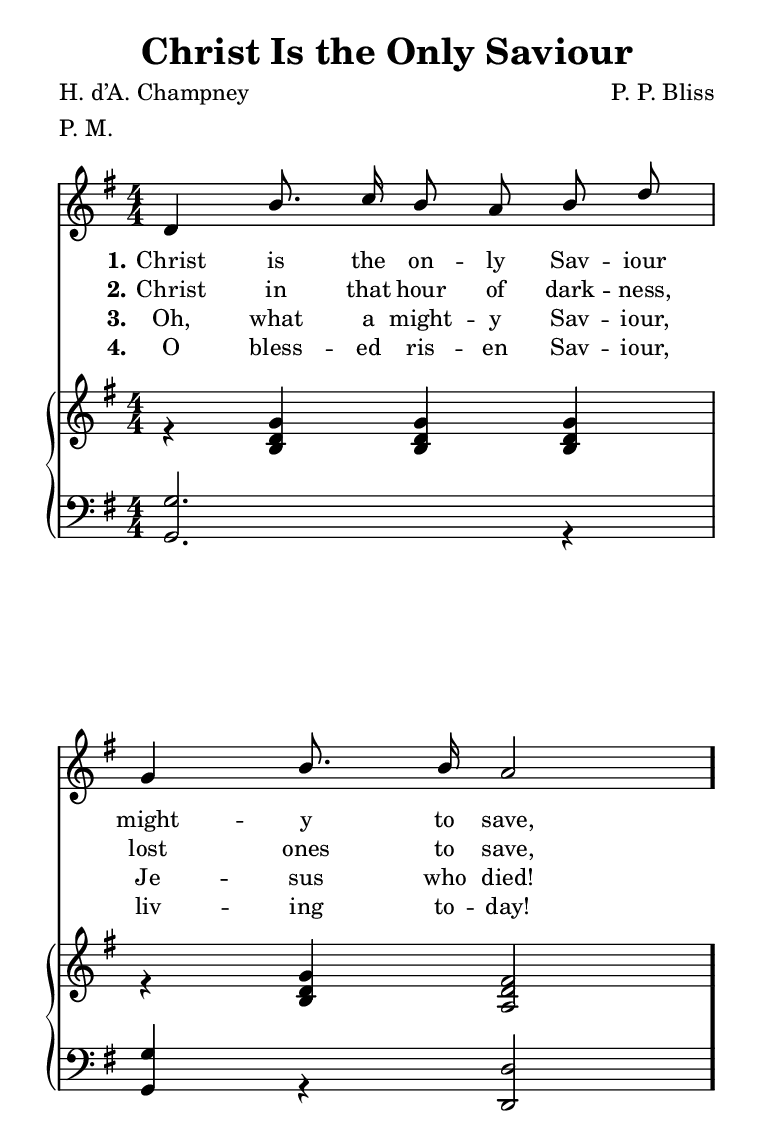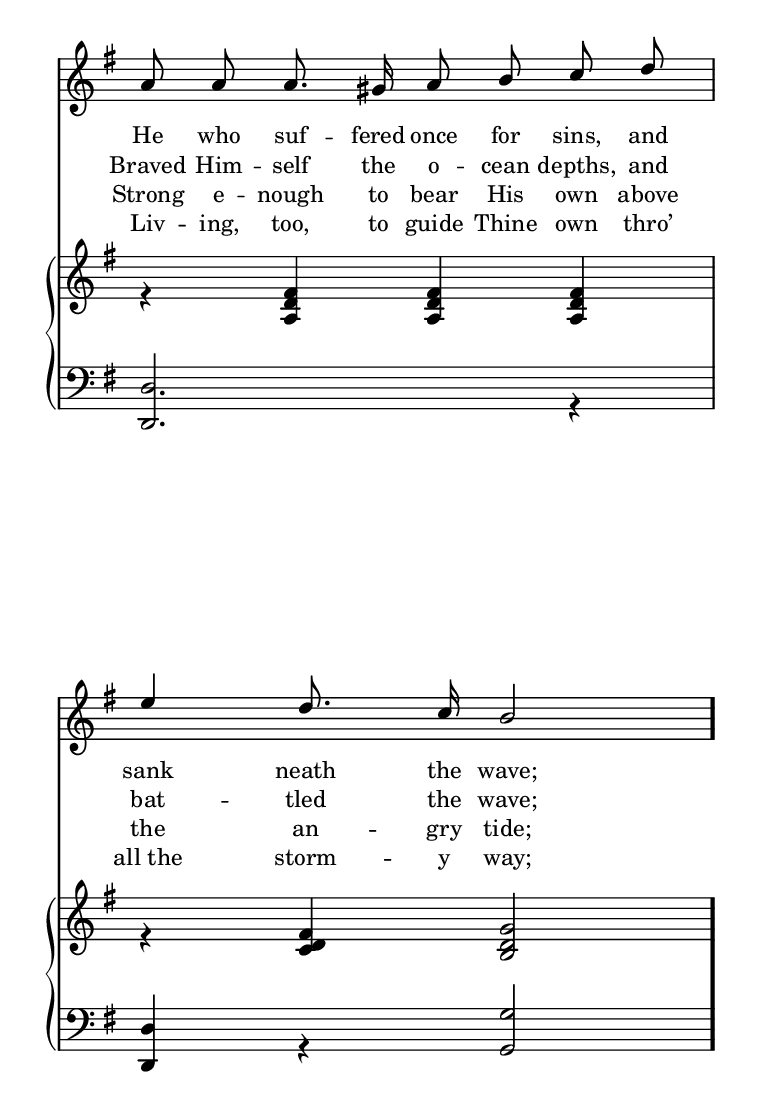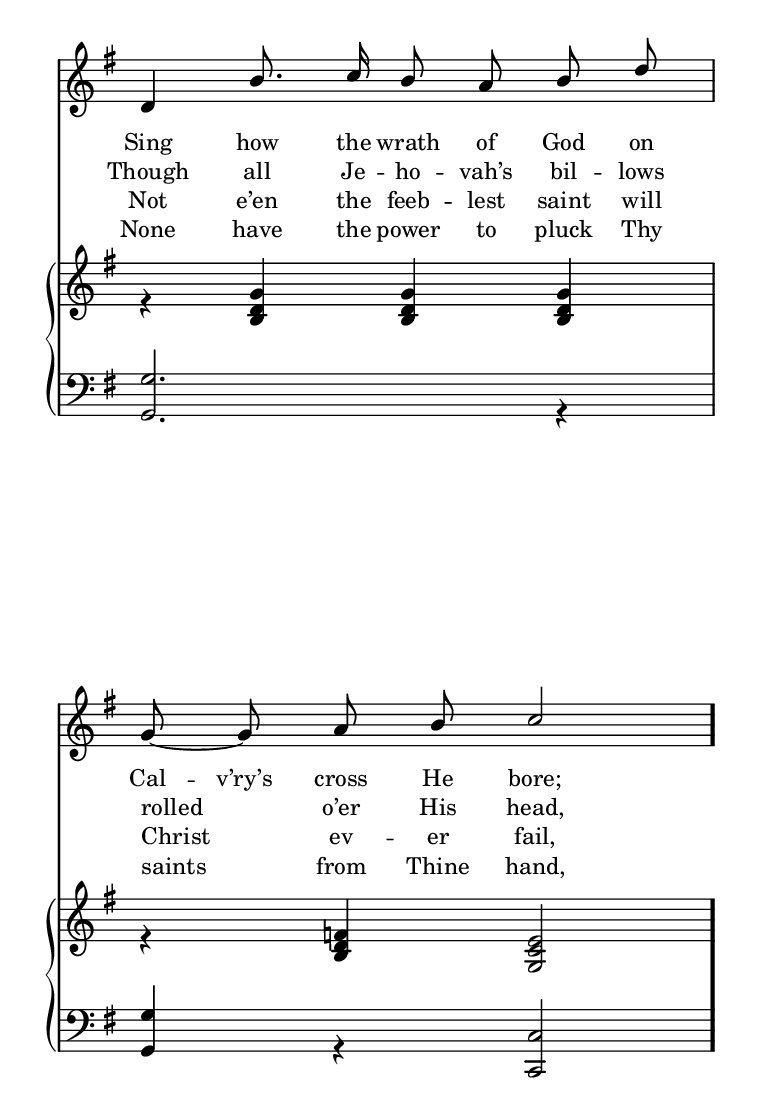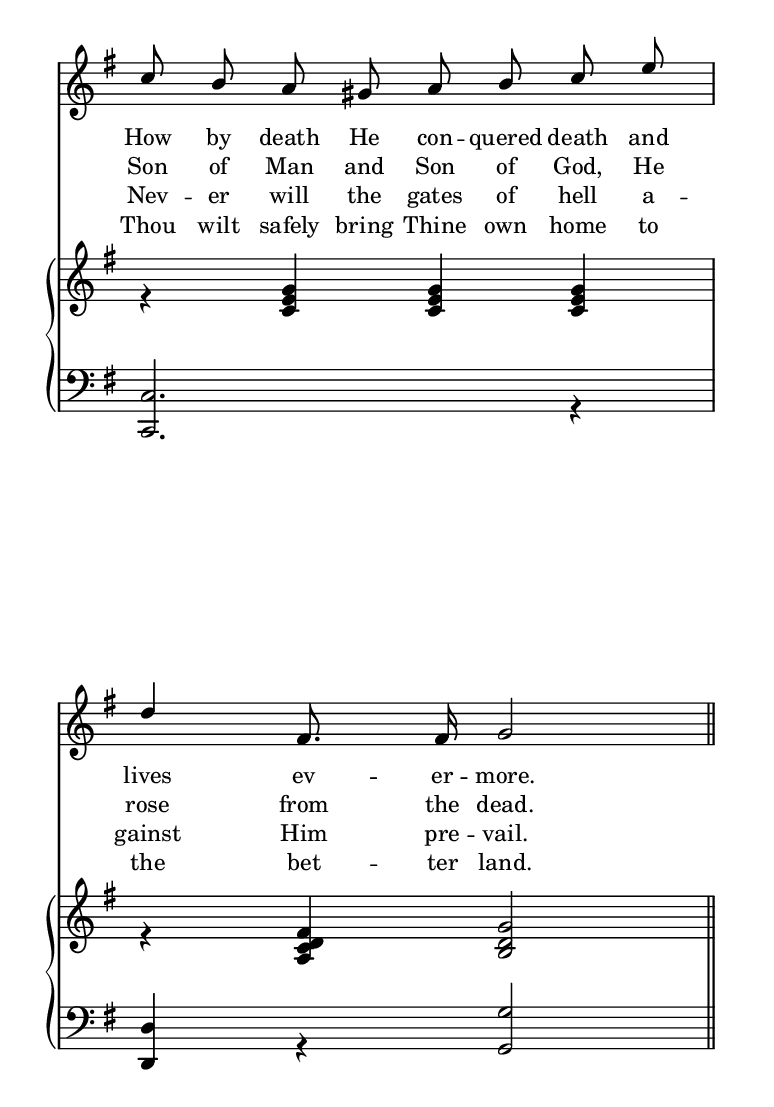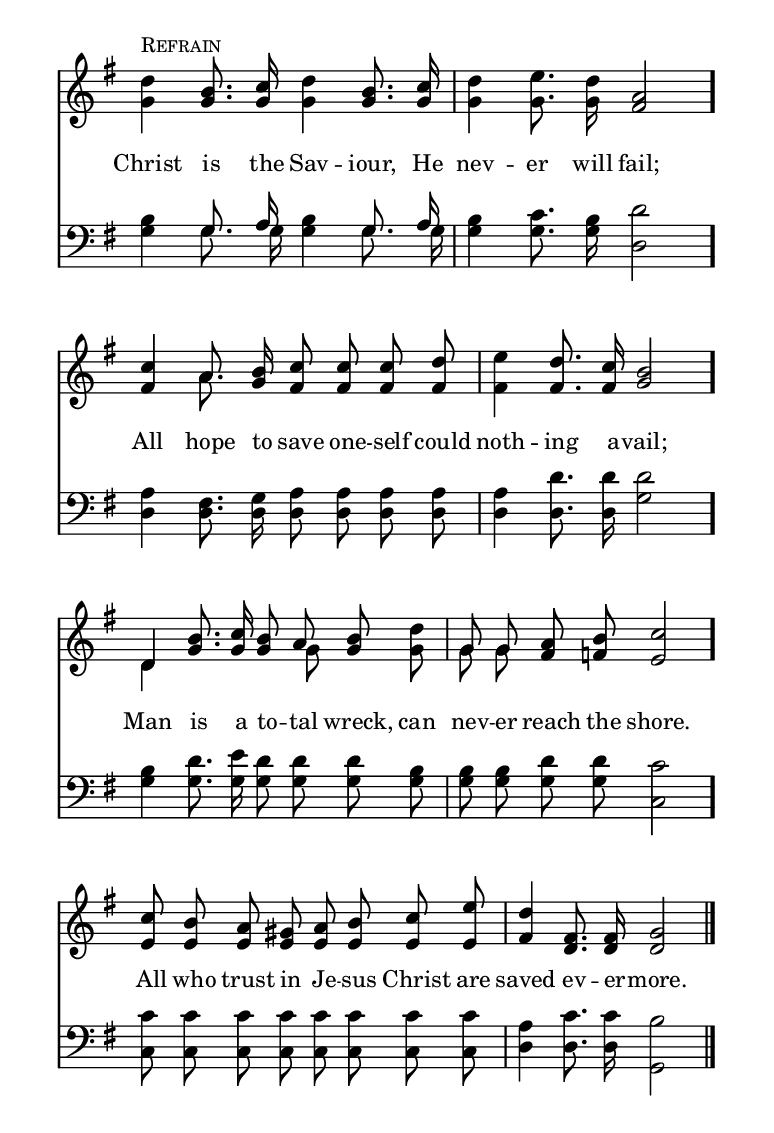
\include "common/global.ily"
\paper {
  \include "common/paper.ily"
  ragged-last-bottom = ##t
  systems-per-page = #(cond (is-eogsized 4) (#t #f))
  system-count = #(cond (is-eogsized 7) (#t #f))
}

\header{
  %gospel
  hymnnumber = "65"
  title = "Christ Is the Only Saviour"
  tunename = "The Lifeboat"
  meter = "P. M."
  poet = "H. d’A. Champney"
  composer = "P. P. Bliss"
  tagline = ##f
}

% for fermata in MIDI
ta = { \tempo 4=80 }
tb = { \tempo 4=40 }

patternAA = { c4 c8. c16 c8 c8 c8 c8 | c4 c8. c16 c2 }
patternAB = { c4 c8. c16 c8 c8 c8 c8 | c8 _~ c8 c8  c8  c2 }
patternAC = { c4 c8. c16 c4 c8.  c16 | c4 c8. c16 c2 }
patternAD = { c4 c8. c16 c8 c8 c8 c8 | c8 c8 c8 c8 c2 }
patternAE = { c8 c8 c8. c16 c8 c8 c8 c8 | c4 c8. c16 c2 }

patternBA = { c8 c8 c8 c8 c8 c8 c8 c8 | c4 c8. c16 c2 }

global = {
  \include "common/overrides.ily"
  \override Staff.TimeSignature.style = #'numbered
  \time 4/4
  \override Score.MetronomeMark.transparent = ##t % hide all fermata changes too
  \ta
  \key g \major
  \autoBeamOff
}

notesAlto = {
\global
\relative e' {

  \changePitch \patternAC { g g g g g g | g g g fis }
  \changePitch \patternAA { fis a g fis fis fis fis | fis fis fis g }
  \changePitch \patternAD { d g g g g g g | g g fis f e }
  \changePitch \patternBA { e e e e e e e e | fis d d d }

}
}

notesTenor = {
\global
\relative a {

  \changePitch \patternAC { b g a b g a | b c b d }
  \changePitch \patternAA { a fis g a a a a | a d d d }
  \changePitch \patternAD { b d e d d d b | b b d d c }
  \changePitch \patternBA { c c c c c c c c | a c c b }

}
}

notesBass = {
\global
\relative f {

  \changePitch \patternAC { g g g g g g | g g g d }
  \changePitch \patternAA { d d d d d d d | d d d g }
  \changePitch \patternAD { g g g g g g g | g g g g c, }
  \changePitch \patternBA { c c c c c c c c | d d d g, }

}
}

Refrain = \lyricmode {

Christ is the Sav -- iour, He nev -- er will fail; \bar "."
All hope to save one -- self could noth -- ing a -- vail; \bar "."
Man is a to -- tal wreck, can nev -- er reach the shore. \bar "." \eogbreak
All who trust in Je -- sus Christ are saved ev -- er -- more. \bar "."

}

notesSopranoRefrain = {
\global
\relative c' {

  << s^\markup { \small \caps "Refrain" }
  \changePitch \patternAC { d' b c d b c | d e d a  } >>
  \changePitch \patternAA { c a b c c c d | e d c b }
  \changePitch \patternAD { d, b' c b a b d | g, g a b c }
  \changePitch \patternBA { c b a gis a b c e | d fis, fis g }

  \bar "|."

}
}

notesSoprano = {
\global
\relative c' {

  \changePitch \patternAA { d b' c b a b d | g, b b a }
  \changePitch \patternAE { a a a gis a b c d | e d c b } % patternAA in the original, but nonsensical
  \changePitch \patternAB { d, b' c b a b d | g, g a b c } % original does not have tie
  \changePitch \patternBA { c b a gis a b c e | d fis, fis g }

  \bar "||"

}
}

notesRightHand = {
\global
\override Stem.direction = #UP
\relative e' {

r4 < b d g >4 < b d g >4 < b d g >4 | r4 < b d g >4 < a d fis >2
r4 < a d fis >4 < a d fis >4 < a d fis >4 | r4 < c d fis >4 < b d g >2
r4 < b d g >4 < b d g >4 < b d g >4 | r4 < b d f >4 < g c e >2
r4 < c e g >4 < c e g >4 < c e g >4 | r4 < a c d fis >4 < b d g >2

}
}

notesLeftHand = {
\global
\override Stem.direction = #UP
\clef bass
\relative f, {

< g g' >2. r4 | < g g' >4 r4 < d d' >2
< d d' >2. r4 | < d d' >4 r4 < g g' >2
< g g' >2. r4 | < g g' >4 r4 < c, c' >2
< c c' >2. r4 | < d d' >4 r4 < g g' >2

}
}

wordsA = \lyricmode {
\set stanza = "1."

Christ is the on -- ly Sav -- iour might -- y to save, \bar "."
He who suf -- fered once for sins, and sank neath the wave; \bar "."
Sing how the wrath of God on \mon Cal -- v’ry’s \moff cross He bore; \bar "."
How by death He con -- quered death and lives ev -- er -- more. \bar "."

}

wordsB = \lyricmode {
\set stanza = "2."

Christ in that hour of dark -- ness, lost ones to save,
Braved Him -- self the o -- cean depths, and bat -- tled the wave;
Though all Je -- ho -- vah’s bil -- lows rolled o’er His head,
Son of Man and Son of God, He rose from the dead.

}

wordsC = \lyricmode {
\set stanza = "3."

Oh, what a might -- y Sav -- iour, Je -- sus who died!
Strong e -- nough to bear His own above the an -- gry tide; % a -- bove ?
Not e’en the feeb -- lest saint will Christ ev -- er fail,
Nev -- er will the gates of hell a -- gainst Him pre -- vail.

}

wordsD = \lyricmode {
\set stanza = "4."

O bless -- ed ris -- en Sav -- iour, liv -- ing to -- day!
Liv -- ing, too, to guide Thine own thro’ all_the storm -- y way;
None have the power to pluck Thy saints from Thine hand,
Thou wilt safely bring Thine own home to the bet -- ter land.

}

\score {
  \context ChoirStaff {
    <<
      \context Staff = upper <<
        \set Staff.autoBeaming = ##f
        \set ChoirStaff.systemStartDelimiter = #'SystemStartBar
        \context Voice  = sopranos { \voiceOne << \notesSoprano >> }
        \context Lyrics = one   \lyricsto sopranos \wordsA
        \context Lyrics = two   \lyricsto sopranos \wordsB
        \context Lyrics = three \lyricsto sopranos \wordsC
        \context Lyrics = four  \lyricsto sopranos \wordsD
      >>
      \context PianoStaff = men <<
        \set ChoirStaff.printPartCombineTexts = ##f
        \context Voice  = righthand { \voiceTwo << \notesRightHand >> }
        \context Voice  = lefthand { \voiceTwo << \notesLeftHand >> }
      >>
    >>
    \once \omit Staff.TimeSignature
    \once \omit PianoStaff.TimeSignature
    \pageBreak % forced in all variants to work around gapped system issue
    <<
      \context Staff = upper <<
        \once \set Staff.explicitKeySignatureVisibility = #end-of-line-invisible
        \set Staff.autoBeaming = ##f
        \set ChoirStaff.systemStartDelimiter = #'SystemStartBar
        \set ChoirStaff.printPartCombineTexts = ##f
        \partcombine #'(2 . 11) \notesSopranoRefrain \notesAlto
        \context NullVoice = sopranosRefrain { \voiceOne << \notesSopranoRefrain >> }
        \context Lyrics = one   \lyricsto sopranosRefrain \Refrain
      >>
      \context Staff = men <<
        \once \set Staff.explicitKeySignatureVisibility = #end-of-line-invisible
        \set Staff.autoBeaming = ##f
        \clef bass
        \set ChoirStaff.printPartCombineTexts = ##f
        \override Staff.TimeSignature.stencil = ##f
        \partcombine #'(2 . 11) \notesTenor \notesBass
      >>
    >>
  }
  \layout {
    \include "common/layout.ily"
  }
}

#(cond ((ly:get-option 'eog-midi-permitted) #{ \score {
  \new Score {
    \context ChoirStaff <<
      \new Staff = upper <<
        \new Voice  = sopranos { \voiceOne { << \notesSoprano >> << \notesSopranoRefrain >> } }
        \new Voice  = altos { \voiceTwo { \repeat unfold 32 { \skip 4 } << \notesAlto >> } }
      >>
      \new PianoStaff = men <<
        \new Voice  = righthand { \voiceTwo << \notesRightHand >> }
        \new Voice  = lefthand { \voiceTwo << \notesLeftHand >> }
        \new Voice  = tenors { \voiceOne { \repeat unfold 32 { \skip 4 } << \notesTenor >> } }
        \new Voice  = basses { \voiceTwo { \repeat unfold 32 { \skip 4 } << \notesBass >> } }
      >>
    >>
  }
  \midi{
    \include "common/midi.ily"
  }
} #}))

\version "2.19.49"  % necessary for upgrading to future LilyPond versions.

% vi:set et ts=2 sw=2 ai nocindent syntax=lilypond:
